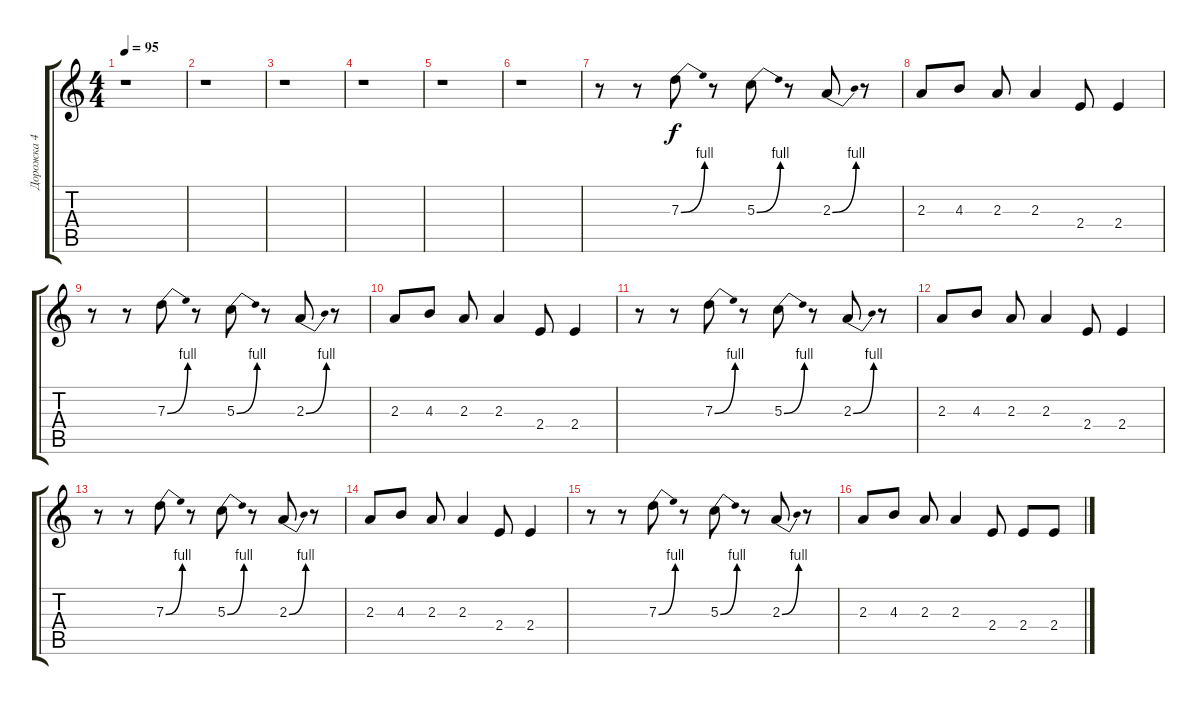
\track ("Дорожка 4" "Дорожка 4") {instrument overdrivenguitar}
\staff {score tabs}
\tuning (E4 B3 G3 D3 A2 E2) {hide}
\ts (4 4)
\tempo 95
\clef g2
\ks c
r.1{dy f} |
r.1 |
r.1 |
r.1 |
r.1 |
r.1 |
r.8 r.8 7.3{be (bend 0 0 60 4)}.8 r.8 5.3{be (bend 0 0 60 4)}.8 r.8 2.3{be (bend 0 0 60 4)}.8 r.8 |
2.3.8 4.3.8 2.3.8 2.3.4 2.4.8 2.4.4 |
r.8 r.8 7.3{be (bend 0 0 60 4)}.8 r.8 5.3{be (bend 0 0 60 4)}.8 r.8 2.3{be (bend 0 0 60 4)}.8 r.8 |
2.3.8 4.3.8 2.3.8 2.3.4 2.4.8 2.4.4 |
r.8 r.8 7.3{be (bend 0 0 60 4)}.8 r.8 5.3{be (bend 0 0 60 4)}.8 r.8 2.3{be (bend 0 0 60 4)}.8 r.8 |
2.3.8 4.3.8 2.3.8 2.3.4 2.4.8 2.4.4 |
r.8 r.8 7.3{be (bend 0 0 60 4)}.8 r.8 5.3{be (bend 0 0 60 4)}.8 r.8 2.3{be (bend 0 0 60 4)}.8 r.8 |
2.3.8 4.3.8 2.3.8 2.3.4 2.4.8 2.4.4 |
r.8 r.8 7.3{be (bend 0 0 60 4)}.8 r.8 5.3{be (bend 0 0 60 4)}.8 r.8 2.3{be (bend 0 0 60 4)}.8 r.8 |
2.3.8 4.3.8 2.3.8 2.3.4 2.4.8 2.4.8 2.4.8
